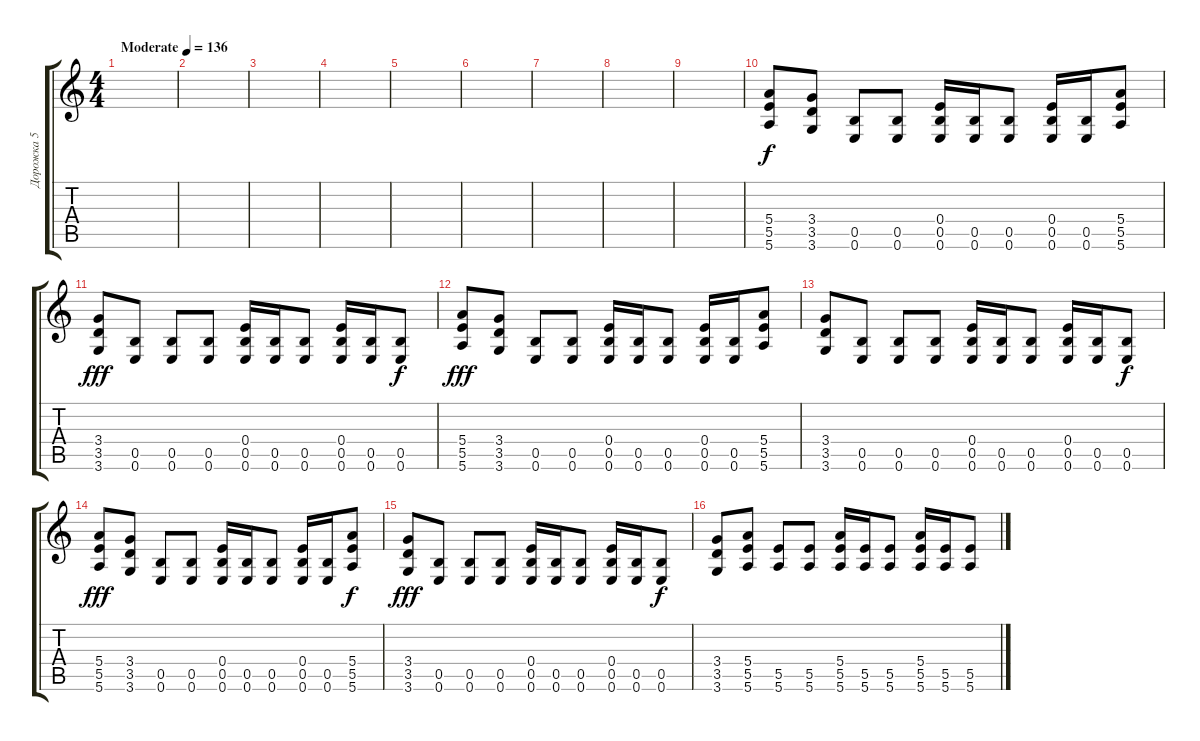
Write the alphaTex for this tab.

\track ("Дорожка 5" "Дорожка 5") {instrument overdrivenguitar}
\staff {score tabs}
\tuning (E4 B3 G3 E3 B2 E2) {hide}
\ts (4 4)
\tempo (136 "Moderate")
\clef g2
\ks c
|
|
|
|
|
|
|
|
|
(5.4 5.5 5.6).8 (3.4 3.5 3.6).8 (0.5 0.6).8 (0.5 0.6).8 (0.4 0.5 0.6).16 (0.5 0.6).16 (0.5 0.6).8 (0.4 0.5 0.6).16 (0.5 0.6).16 (5.4 5.5 5.6).8{dy f} |
(3.4 3.5 3.6).8{dy fff} (0.5 0.6).8 (0.5 0.6).8 (0.5 0.6).8 (0.4 0.5 0.6).16 (0.5 0.6).16 (0.5 0.6).8 (0.4 0.5 0.6).16 (0.5 0.6).16 (0.5 0.6).8{dy f} |
(5.4 5.5 5.6).8{dy fff} (3.4 3.5 3.6).8 (0.5 0.6).8 (0.5 0.6).8 (0.4 0.5 0.6).16 (0.5 0.6).16 (0.5 0.6).8 (0.4 0.5 0.6).16 (0.5 0.6).16 (5.4 5.5 5.6).8 |
(3.4 3.5 3.6).8 (0.5 0.6).8 (0.5 0.6).8 (0.5 0.6).8 (0.4 0.5 0.6).16 (0.5 0.6).16 (0.5 0.6).8 (0.4 0.5 0.6).16 (0.5 0.6).16 (0.5 0.6).8{dy f} |
(5.4 5.5 5.6).8{dy fff} (3.4 3.5 3.6).8 (0.5 0.6).8 (0.5 0.6).8 (0.4 0.5 0.6).16 (0.5 0.6).16 (0.5 0.6).8 (0.4 0.5 0.6).16 (0.5 0.6).16 (5.4 5.5 5.6).8{dy f} |
(3.4 3.5 3.6).8{dy fff} (0.5 0.6).8 (0.5 0.6).8 (0.5 0.6).8 (0.4 0.5 0.6).16 (0.5 0.6).16 (0.5 0.6).8 (0.4 0.5 0.6).16 (0.5 0.6).16 (0.5 0.6).8{dy f} |
(3.4 3.5 3.6).8 (5.4 5.5 5.6).8 (5.5 5.6).8 (5.5 5.6).8 (5.4 5.5 5.6).16 (5.5 5.6).16 (5.5 5.6).8 (5.4 5.5 5.6).16 (5.5 5.6).16 (5.5 5.6).8
